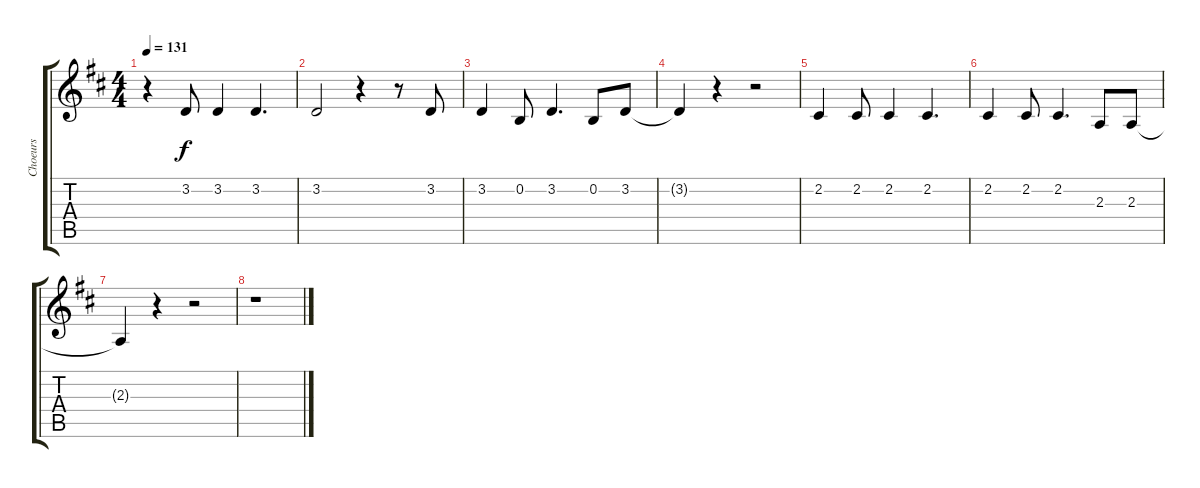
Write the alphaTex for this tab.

\track ("Choeurs" "Choeurs") {instrument flute}
\staff {score tabs}
\tuning (E4 B3 G3 D3 A2 E2) {hide}
\ts (4 4)
\tempo 131
\clef g2
\ks d
r.4{dy f} 3.2.8 3.2.4 3.2.4{d} |
3.2.2 r.4 r.8 3.2.8 |
3.2.4 0.2.8 3.2.4{d} 0.2.8 3.2.8 |
3.2{t}.4 r.4 r.2 |
2.2.4 2.2.8 2.2.4 2.2.4{d} |
2.2.4 2.2.8 2.2.4{d} 2.3.8 2.3.8 |
2.3{t}.4 r.4 r.2 |
r.1
